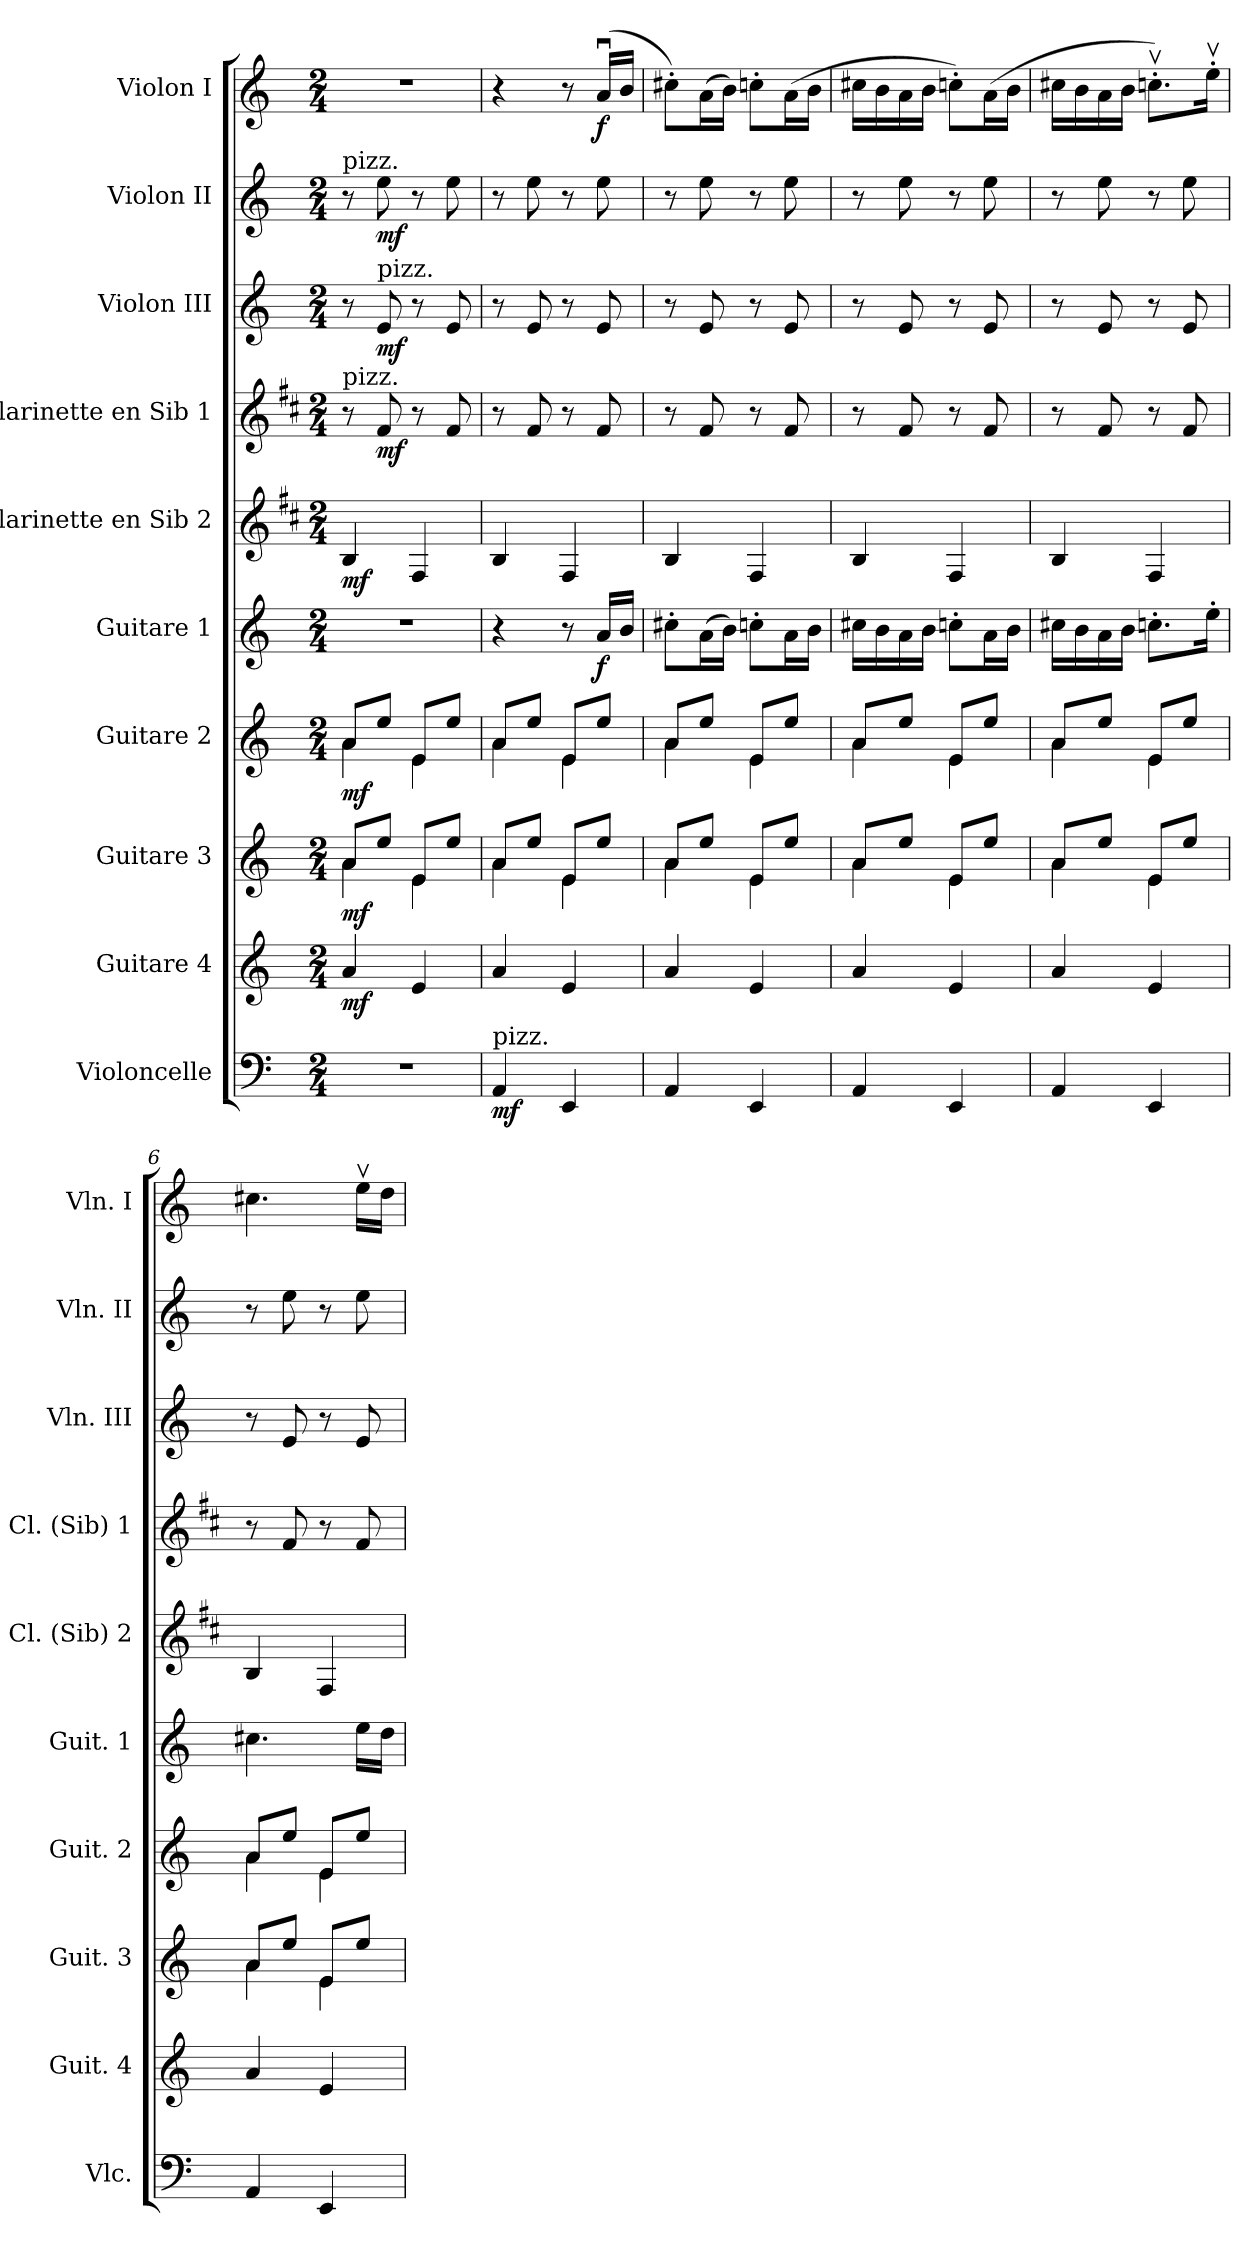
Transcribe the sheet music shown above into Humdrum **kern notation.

**kern	**dynam	**kern	**dynam	**kern	**dynam	**kern	**dynam	**kern	**dynam	**kern	**dynam	**kern	**dynam	**kern	**dynam	**kern	**dynam	**kern	**dynam
*part10	*part10	*part9	*part9	*part8	*part8	*part7	*part7	*part6	*part6	*part5	*part5	*part4	*part4	*part3	*part3	*part2	*part2	*part1	*part1
*staff10	*staff10	*staff9	*staff9	*staff8	*staff8	*staff7	*staff7	*staff6	*staff6	*staff5	*staff5	*staff4	*staff4	*staff3	*staff3	*staff2	*staff2	*staff1	*staff1
*I"Violoncelle	*	*I"Guitare 4	*	*I"Guitare 3	*	*I"Guitare 2	*	*I"Guitare 1	*	*I"Clarinette en Sib 2	*	*I"Clarinette en Sib 1	*	*I"Violon III	*	*I"Violon II	*	*I"Violon I	*
*I'Vlc.	*	*I'Guit. 4	*	*I'Guit. 3	*	*I'Guit. 2	*	*I'Guit. 1	*	*I'Cl. (Sib) 2	*	*I'Cl. (Sib) 1	*	*I'Vln. III	*	*I'Vln. II	*	*I'Vln. I	*
*clefF4	*	*clefG2	*	*clefG2	*	*clefG2	*	*clefG2	*	*clefG2	*	*clefG2	*	*clefG2	*	*clefG2	*	*clefG2	*
*	*	*ITrd7c12	*	*ITrd7c12	*	*ITrd7c12	*	*ITrd7c12	*	*ITrd1c2	*	*ITrd1c2	*	*	*	*	*	*	*
*k[]	*	*k[]	*	*k[]	*	*k[]	*	*k[]	*	*k[]	*	*k[]	*	*k[]	*	*k[]	*	*k[]	*
*C:	*	*C:	*	*C:	*	*C:	*	*C:	*	*C:	*	*C:	*	*C:	*	*C:	*	*C:	*
*M2/4	*	*M2/4	*	*M2/4	*	*M2/4	*	*M2/4	*	*M2/4	*	*M2/4	*	*M2/4	*	*M2/4	*	*M2/4	*
=1	=1	=1	=1	=1	=1	=1	=1	=1	=1	=1	=1	=1	=1	=1	=1	=1	=1	=1	=1
*	*	*	*	*^	*	*^	*	*	*	*	*	*	*	*	*	*	*	*	*
!	!	!	!	!	!	!	!	!	!	!	!	!	!	!	!	!	!	!LO:TX:a:t=pizz.	!	!	!
!	!	!	!	!	!	!	!	!	!	!	!	!	!	!LO:TX:a:t=pizz.	!	!	!	!	!	!	!
!	!	!	!LO:DY:b	!	!	!LO:DY:b	!	!	!LO:DY:b	!	!	!	!LO:DY:b	!	!	!	!	!	!	!	!
2r	.	4A/	mf	8A/L	4A\	mf	8A/L	4A\	mf	2r	.	4A/	mf	8r	.	8r	.	8r	.	2r	.
!	!	!	!	!	!	!	!	!	!	!	!	!	!	!	!	!LO:TX:a:t=pizz.	!	!	!	!	!
!	!	!	!	!	!	!	!	!	!	!	!	!	!	!	!LO:DY:b	!	!LO:DY:b	!	!LO:DY:b	!	!
.	.	.	.	8e/J	.	.	8e/J	.	.	.	.	.	.	8e/	mf	8e/	mf	8ee\	mf	.	.
.	.	4E/	.	8E/L	4E\	.	8E/L	4E\	.	.	.	4E/	.	8r	.	8r	.	8r	.	.	.
.	.	.	.	8e/J	.	.	8e/J	.	.	.	.	.	.	8e/	.	8e/	.	8ee\	.	.	.
=2	=2	=2	=2	=2	=2	=2	=2	=2	=2	=2	=2	=2	=2	=2	=2	=2	=2	=2	=2	=2	=2
!LO:TX:a:t=pizz.	!	!	!	!	!	!	!	!	!	!	!	!	!	!	!	!	!	!	!	!	!
!	!LO:DY:b	!	!	!	!	!	!	!	!	!	!	!	!	!	!	!	!	!	!	!	!
4AA/	mf	4A/	.	8A/L	4A\	.	8A/L	4A\	.	4r	.	4A/	.	8r	.	8r	.	8r	.	4r	.
.	.	.	.	8e/J	.	.	8e/J	.	.	.	.	.	.	8e/	.	8e/	.	8ee\	.	.	.
4EE/	.	4E/	.	8E/L	4E\	.	8E/L	4E\	.	8r	.	4E/	.	8r	.	8r	.	8r	.	8r	.
!	!	!	!	!	!	!	!	!	!	!	!LO:DY:b	!	!	!	!	!	!	!	!	!	!LO:DY:b
.	.	.	.	8e/J	.	.	8e/J	.	.	16A/LL	f	.	.	8e/	.	8e/	.	8ee\	.	(>16au>/LL	f
.	.	.	.	.	.	.	.	.	.	16B/JJ	.	.	.	.	.	.	.	.	.	16b/JJ	.
=3	=3	=3	=3	=3	=3	=3	=3	=3	=3	=3	=3	=3	=3	=3	=3	=3	=3	=3	=3	=3	=3
4AA/	.	4A/	.	8A/L	4A\	.	8A/L	4A\	.	8c#X'>\L	.	4A/	.	8r	.	8r	.	8r	.	8cc#X'>\L)	.
.	.	.	.	8e/J	.	.	8e/J	.	.	(>16A\L	.	.	.	8e/	.	8e/	.	8ee\	.	(>16a\L	.
.	.	.	.	.	.	.	.	.	.	16B\JJ)	.	.	.	.	.	.	.	.	.	16b\JJ)	.
4EE/	.	4E/	.	8E/L	4E\	.	8E/L	4E\	.	8cn'>\L	.	4E/	.	8r	.	8r	.	8r	.	8ccn'>\L	.
.	.	.	.	8e/J	.	.	8e/J	.	.	16A\L	.	.	.	8e/	.	8e/	.	8ee\	.	(>16a\L	.
.	.	.	.	.	.	.	.	.	.	16B\JJ	.	.	.	.	.	.	.	.	.	16b\JJ	.
=4	=4	=4	=4	=4	=4	=4	=4	=4	=4	=4	=4	=4	=4	=4	=4	=4	=4	=4	=4	=4	=4
4AA/	.	4A/	.	8A/L	4A\	.	8A/L	4A\	.	16c#X\LL	.	4A/	.	8r	.	8r	.	8r	.	16cc#X\LL	.
.	.	.	.	.	.	.	.	.	.	16B\	.	.	.	.	.	.	.	.	.	16b\	.
.	.	.	.	8e/J	.	.	8e/J	.	.	16A\	.	.	.	8e/	.	8e/	.	8ee\	.	16a\	.
.	.	.	.	.	.	.	.	.	.	16B\JJ	.	.	.	.	.	.	.	.	.	16b\JJ	.
4EE/	.	4E/	.	8E/L	4E\	.	8E/L	4E\	.	8cn'>\L	.	4E/	.	8r	.	8r	.	8r	.	8ccn'>\L)	.
.	.	.	.	8e/J	.	.	8e/J	.	.	16A\L	.	.	.	8e/	.	8e/	.	8ee\	.	(>16a\L	.
.	.	.	.	.	.	.	.	.	.	16B\JJ	.	.	.	.	.	.	.	.	.	16b\JJ	.
=5	=5	=5	=5	=5	=5	=5	=5	=5	=5	=5	=5	=5	=5	=5	=5	=5	=5	=5	=5	=5	=5
4AA/	.	4A/	.	8A/L	4A\	.	8A/L	4A\	.	16c#X\LL	.	4A/	.	8r	.	8r	.	8r	.	16cc#X\LL	.
.	.	.	.	.	.	.	.	.	.	16B\	.	.	.	.	.	.	.	.	.	16b\	.
.	.	.	.	8e/J	.	.	8e/J	.	.	16A\	.	.	.	8e/	.	8e/	.	8ee\	.	16a\	.
.	.	.	.	.	.	.	.	.	.	16B\JJ	.	.	.	.	.	.	.	.	.	16b\JJ	.
4EE/	.	4E/	.	8E/L	4E\	.	8E/L	4E\	.	8.cn'>\L	.	4E/	.	8r	.	8r	.	8r	.	8.ccnv>'>\L)	.
.	.	.	.	8e/J	.	.	8e/J	.	.	.	.	.	.	8e/	.	8e/	.	8ee\	.	.	.
.	.	.	.	.	.	.	.	.	.	16e'>\Jk	.	.	.	.	.	.	.	.	.	16eev>'>\Jk	.
!!LO:PB:g=z
=6	=6	=6	=6	=6	=6	=6	=6	=6	=6	=6	=6	=6	=6	=6	=6	=6	=6	=6	=6	=6	=6
4AA/	.	4A/	.	8A/L	4A\	.	8A/L	4A\	.	4.c#X\	.	4A/	.	8r	.	8r	.	8r	.	4.cc#X\	.
.	.	.	.	8e/J	.	.	8e/J	.	.	.	.	.	.	8e/	.	8e/	.	8ee\	.	.	.
4EE/	.	4E/	.	8E/L	4E\	.	8E/L	4E\	.	.	.	4E/	.	8r	.	8r	.	8r	.	.	.
.	.	.	.	8e/J	.	.	8e/J	.	.	16e\LL	.	.	.	8e/	.	8e/	.	8ee\	.	16eev>\LL	.
.	.	.	.	.	.	.	.	.	.	16d\JJ	.	.	.	.	.	.	.	.	.	16dd\JJ	.
*	*	*	*	*v	*v	*	*	*	*	*	*	*	*	*	*	*	*	*	*	*	*
*	*	*	*	*	*	*v	*v	*	*	*	*	*	*	*	*	*	*	*	*	*
=	=	=	=	=	=	=	=	=	=	=	=	=	=	=	=	=	=	=	=
*-	*-	*-	*-	*-	*-	*-	*-	*-	*-	*-	*-	*-	*-	*-	*-	*-	*-	*-	*-
